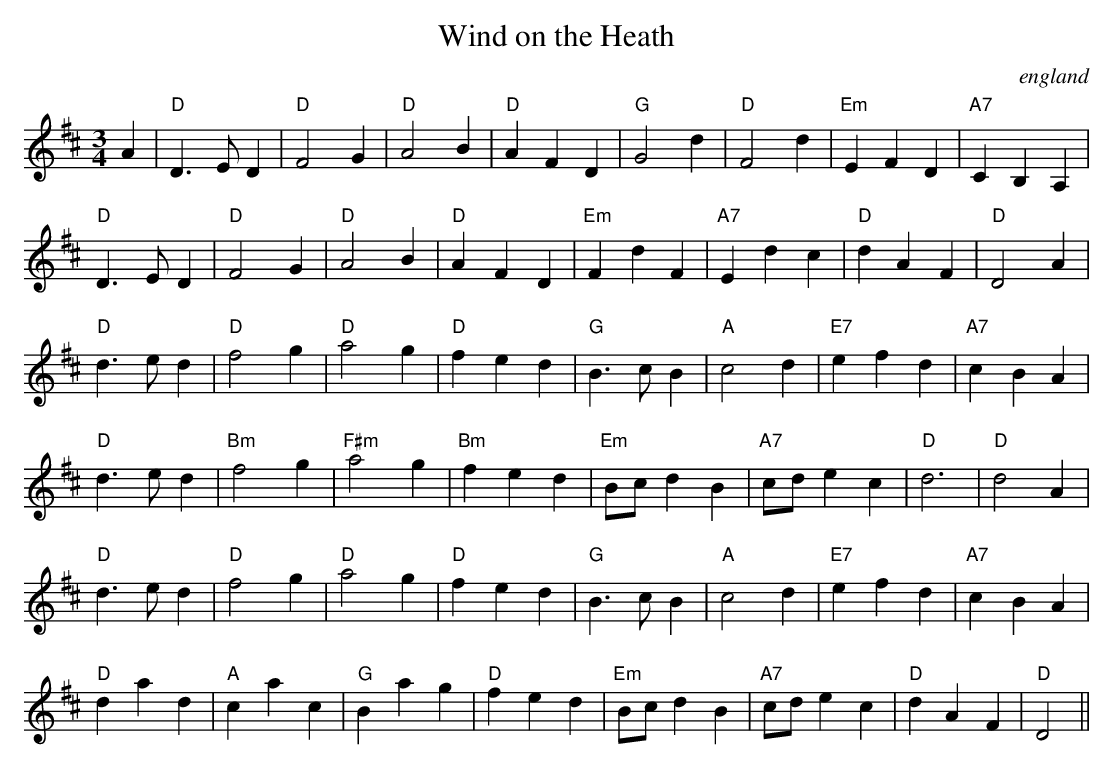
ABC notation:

X:1
T:Wind on the Heath
O:england
M:3/4
L:1/4
K:D
A|"D"D3/2E/2D|"D"F2G|"D"A2B|"D"AFD|"G"G2d|"D"F2d|"Em"EFD|"A7"CB,A,|
"D"D3/2E/2D|"D"F2G|"D"A2B|"D"AFD|"Em"FdF|"A7"Edc|"D"dAF|"D"D2A|
"D"d3/2e/2d|"D"f2g|"D"a2g|"D"fed|"G"B3/2c/2B|"A"c2d|"E7"efd|"A7"cBA|
"D"d3/2e/2d|"Bm"f2g|"F#m"a2g|"Bm"fed|"Em"B/2c/2dB|"A7"c/2d/2ec|"D"d3|"D"d2A|
"D"d3/2e/2d|"D"f2g|"D"a2g|"D"fed|"G"B3/2c/2B|"A"c2d|"E7"efd|"A7"cBA|
"D"dad|"A"cac|"G"Bag|"D"fed|"Em"B/2c/2dB|"A7"c/2d/2ec|"D"dAF|"D"D2||
